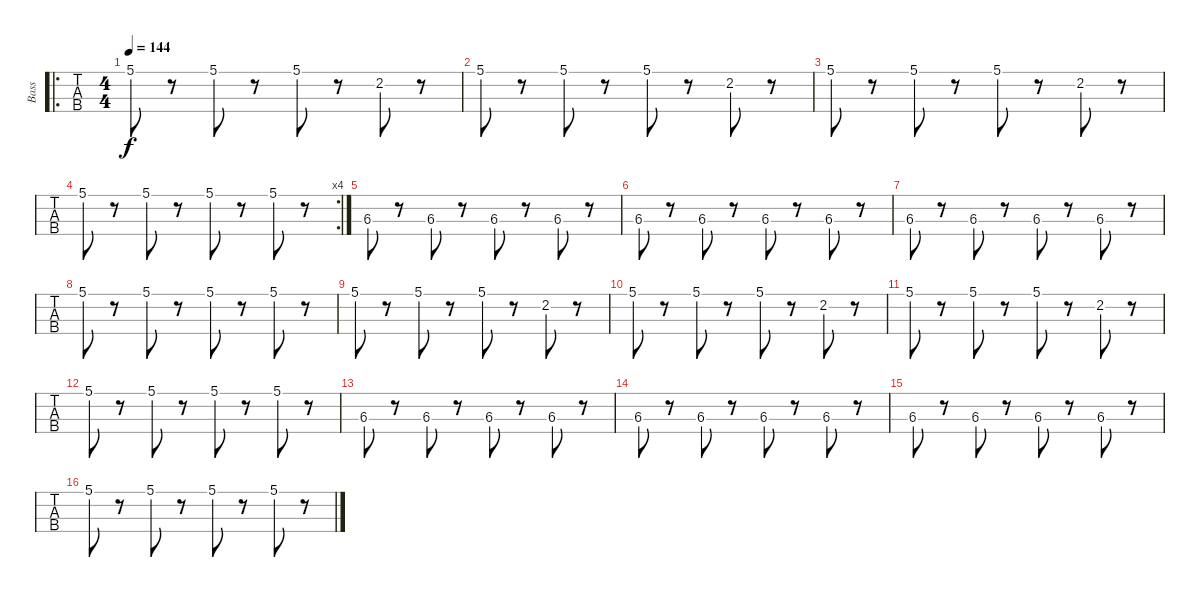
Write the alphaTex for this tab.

\track ("Bass" "Bass") {instrument electricbasspick}
\staff {tabs}
\tuning (Eb2 Bb1 F1 C1) {hide}
\ro
\ts (4 4)
\tempo 144
\clef f4
\ks c
5.1.8{dy f} r.8 5.1.8 r.8 5.1.8 r.8 2.2.8 r.8 |
5.1.8 r.8 5.1.8 r.8 5.1.8 r.8 2.2.8 r.8 |
5.1.8 r.8 5.1.8 r.8 5.1.8 r.8 2.2.8 r.8 |
\rc 4
5.1.8 r.8 5.1.8 r.8 5.1.8 r.8 5.1.8 r.8 |
6.3.8 r.8 6.3.8 r.8 6.3.8 r.8 6.3.8 r.8 |
6.3.8 r.8 6.3.8 r.8 6.3.8 r.8 6.3.8 r.8 |
6.3.8 r.8 6.3.8 r.8 6.3.8 r.8 6.3.8 r.8 |
5.1.8 r.8 5.1.8 r.8 5.1.8 r.8 5.1.8 r.8 |
5.1.8 r.8 5.1.8 r.8 5.1.8 r.8 2.2.8 r.8 |
5.1.8 r.8 5.1.8 r.8 5.1.8 r.8 2.2.8 r.8 |
5.1.8 r.8 5.1.8 r.8 5.1.8 r.8 2.2.8 r.8 |
5.1.8 r.8 5.1.8 r.8 5.1.8 r.8 5.1.8 r.8 |
6.3.8 r.8 6.3.8 r.8 6.3.8 r.8 6.3.8 r.8 |
6.3.8 r.8 6.3.8 r.8 6.3.8 r.8 6.3.8 r.8 |
6.3.8 r.8 6.3.8 r.8 6.3.8 r.8 6.3.8 r.8 |
5.1.8 r.8 5.1.8 r.8 5.1.8 r.8 5.1.8 r.8
